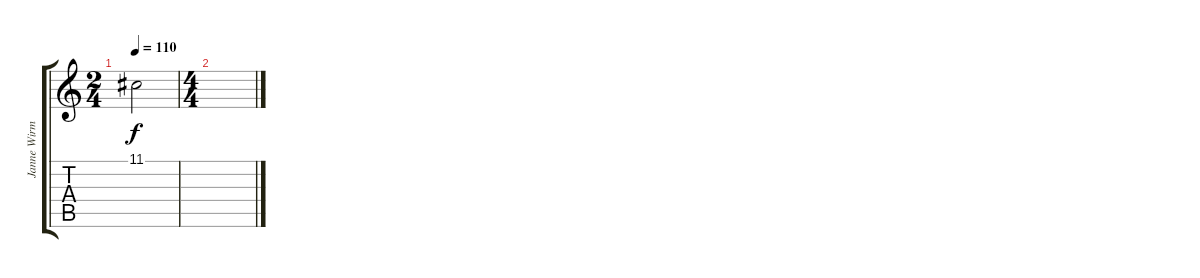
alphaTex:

\track ("Janne Wirman" "Janne Wirm") {instrument lead2sawtooth}
\staff {score tabs}
\tuning (D4 A3 F3 C3 G2 C2) {hide}
\ts (2 4)
\tempo 110
\clef g2
\ks c
11.1{t}.2{dy f} |
\ts (4 4)
